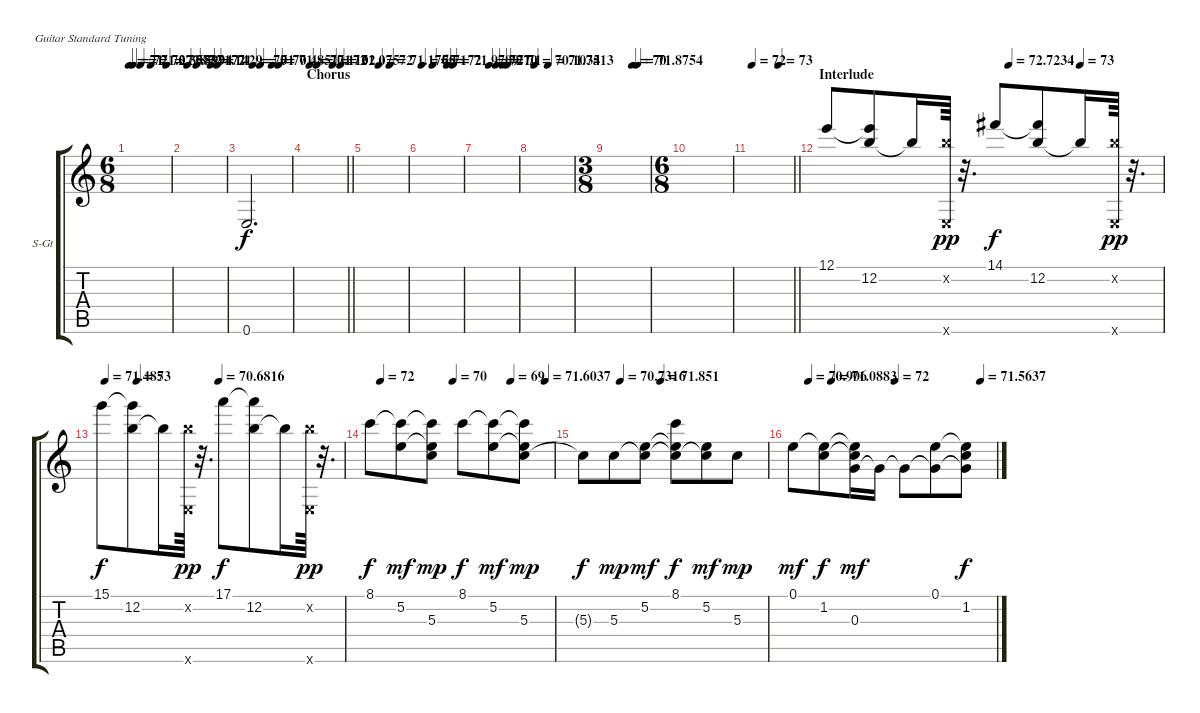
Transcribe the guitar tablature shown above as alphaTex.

\bracketExtendMode groupsimilarinstruments
\firstSystemTrackNameOrientation horizontal
\otherSystemsTrackNameOrientation horizontal
\track ("Acoustic clean 1 doubling" "S-Gt") {instrument acousticguitarsteel}
\staff {score tabs}
\tuning (E4 B3 G3 D3 A2 E2)
\ts (6 8)
\tempo 71
\tempo (72 0.09375)
\tempo (71.2728 0.28125)
\tempo (70.3573 0.5375)
\tempo (71.8994 0.9125)
\clef g2
\ks c
|
\tempo (72 0.075)
\tempo (71.1429 0.3)
\tempo (72 0.65)
\tempo (71 0.80625)
|
\tempo (70 0.16875)
\tempo (71 0.33125)
\tempo (70.4851 0.59375)
\tempo (71 0.7375)
0.6.2{d} |
\section ("" "Chorus")
\tempo (70.1102 0.1125)
\tempo (71 0.2875)
\tempo (72 0.675)
\tempo (71.075 0.86875)
\barLineRight lightlight
|
\tempo (72 0.31875)
\tempo (71.1765 0.58125)
|
\tempo (70 0.025)
\tempo (71 0.2875)
\tempo (72 0.6375)
\tempo (71.9709 0.78125)
|
\tempo (72 0.3125)
\tempo (71 0.4875)
\tempo (70 0.65)
\tempo (71 0.75)
|
\tempo (70.1034 0.075)
\tempo (71.7513 0.4)
|
\ts (3 8)
\beaming (8 3)
\tempo (70 0.59375)
\tempo (71.8754 0.7125)
|
\ts (6 8)
\beaming (8 3 3)
|
\tempo (72 0.03125)
\tempo (73 0.6625)
\barLineRight lightlight
|
\section ("" "Interlude")
\tempo (72.7234 0.54375)
\tempo (73 0.75625)
12.1.8{dy f} (12.2 12.1{t}).8 12.2{t}.16 (0.6{x} 12.2{x}).64{dy pp} r.32{d} 14.1.8{dy f} (12.2 14.1{t}).8 12.2{t}.16 (0.6{x} 12.2{x}).64{dy pp} r.32{d} |
\tempo (71.485 0.01875)
\tempo (73 0.15)
\tempo (70.6816 0.4875)
15.1.8{dy f} (12.2 15.1{t}).8 12.2{t}.16 (12.2{x} 0.6{x}).64{dy pp} r.32{d} 17.1.8{dy f} (12.2 17.1{t}).8 12.2{t}.16 (12.2{x} 0.6{x}).64{dy pp} r.32{d} |
\tempo (72 0.0625)
\tempo (70 0.45625)
\tempo (69 0.76875)
\tempo (71.6037 0.95625)
8.1.8{dy f} (5.2 8.1{t}).8{dy mf} (5.3 8.1{t} 5.2{t}).8{dy mp} 8.1.8{dy f} (5.2 8.1{t}).8{dy mf} (5.3 5.2{t} 8.1{t}).8{dy mp} |
\tempo (70.7316 0.20625)
\tempo (71.851 0.425)
5.3{t}.8{dy f} 5.3.8{dy mp} (5.2 5.3{t}).8{dy mf} (8.1 5.3{t} 5.2{t}).8{dy f} (5.2 5.3{t}).8{dy mf} 5.3.8{dy mp} |
\tempo (70.906 0.08125)
\tempo (71.0883 0.19375)
\tempo (72 0.50625)
\tempo (71.5637 0.925)
0.1.8{dy mf} (1.2 0.1{t}).8{dy f} (0.3 0.1{t} 1.2{t}).16{dy mf} 0.3{t}.16 0.3{t}.8 (0.1 0.3{t}).8 (1.2 0.1{t} 0.3{t}).8{dy f}
